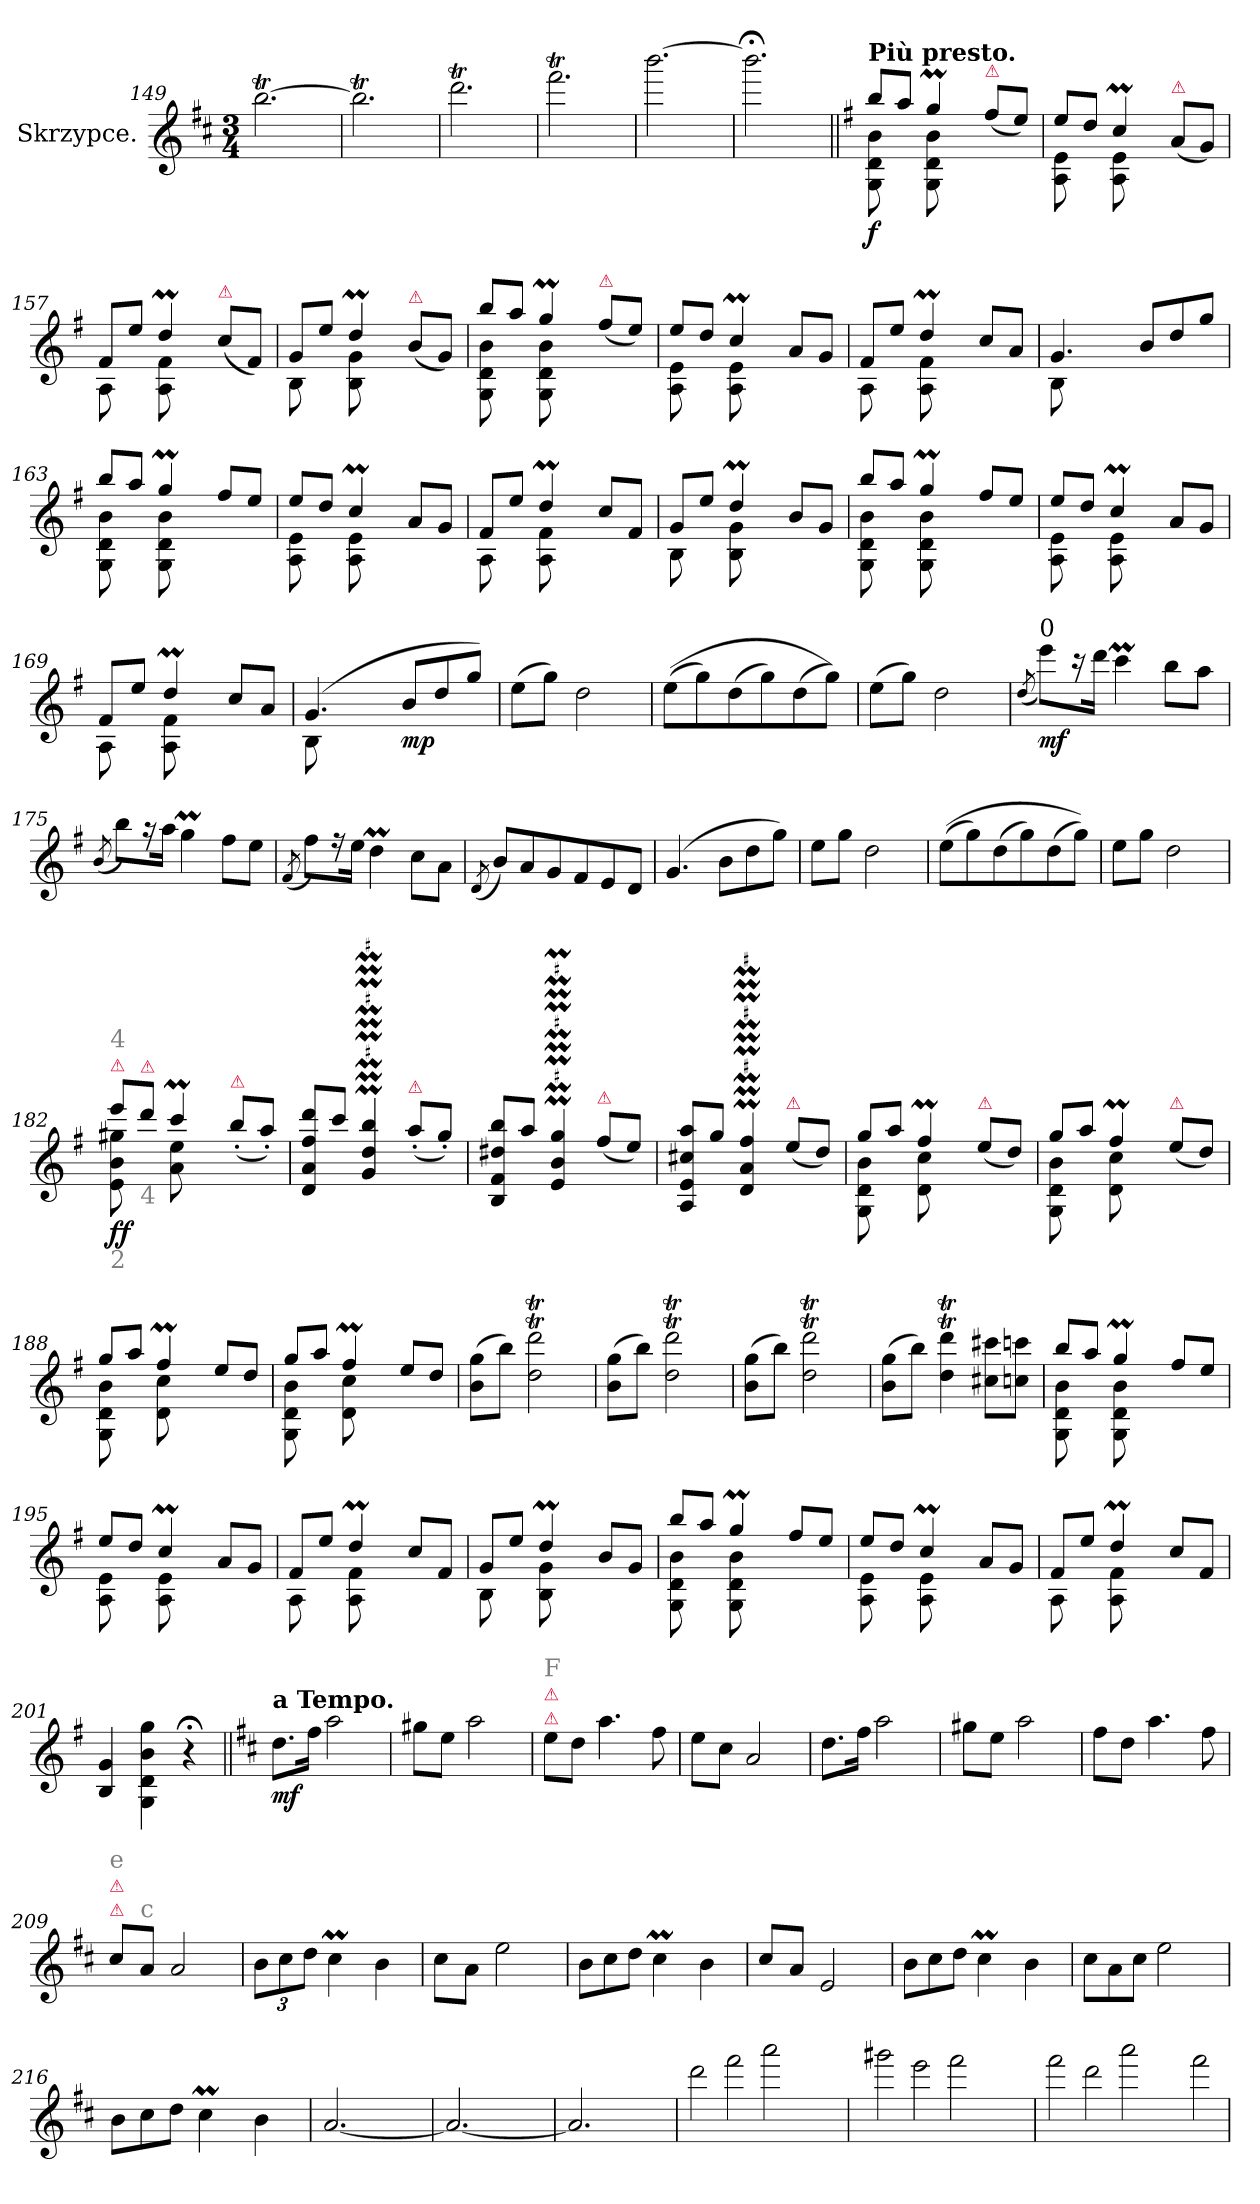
**kern	**dynam
*part1	*part1
*staff1	*staff1
*I"Skrzypce.	*
*clefG2	*
*k[f#c#]	*
*M3/4	*
=149	=149
[2.bbT\	.
=150	=150
2.bbT\]	.
=151	=151
2.dddT\	.
=152	=152
2.fff#t\	.
=153	=153
[2.bbb\	.
=154	=154
2.bbb;<\]	.
=155||	=155||
*k[f#]	*
*^	*
!LO:TX:a:B:t=Più presto.	!	!
8bb/L	8G\ 8d\ 8b\	f
8aa/J	8ryy	.
4ggM/	8G\ 8d\ 8b\	.
.	8ryy	.
!LO:TX:a:color=crimson:t=⚠	!	!
(8ff#/L	4ryy	.
8ee/J)	.	.
=156	=156	=156
8ee/L	8A\ 8e\	.
8dd/J	8ryy	.
4ccM/	8A\ 8e\	.
.	8ryy	.
!LO:TX:a:color=crimson:t=⚠	!	!
(8a/L	4ryy	.
8g/J)	.	.
=157	=157	=157
8f#/L	8A\	.
8ee/J	8ryy	.
4ddM/	8A\ 8f#\	.
.	8ryy	.
!LO:TX:a:color=crimson:t=⚠	!	!
(8cc/L	4ryy	.
8f#/J)	.	.
=158	=158	=158
8g/L	8B\	.
8ee/J	8ryy	.
4ddM/	8B\ 8g\	.
.	8ryy	.
!LO:TX:a:color=crimson:t=⚠	!	!
(8b/L	4ryy	.
8g/J)	.	.
=159	=159	=159
8bb/L	8G\ 8d\ 8b\	.
8aa/J	8ryy	.
4ggM/	8G\ 8d\ 8b\	.
.	8ryy	.
!LO:TX:a:color=crimson:t=⚠	!	!
(8ff#/L	4ryy	.
8ee/J)	.	.
=160	=160	=160
8ee/L	8A\ 8e\	.
8dd/J	8ryy	.
4ccM/	8A\ 8e\	.
.	8ryy	.
8a/L	4ryy	.
8g/J	.	.
=161	=161	=161
8f#/L	8A\	.
8ee/J	8ryy	.
4ddM/	8A\ 8f#\	.
.	8ryy	.
8cc/L	4ryy	.
8a/J	.	.
=162	=162	=162
4.g/	8B\	.
.	8ryy	.
.	2ryy	.
8b/L	.	.
8dd/	.	.
8gg/J	.	.
=163	=163	=163
8bb/L	8G\ 8d\ 8b\	.
8aa/J	8ryy	.
4ggM/	8G\ 8d\ 8b\	.
.	8ryy	.
8ff#/L	4ryy	.
8ee/J	.	.
=164	=164	=164
8ee/L	8A\ 8e\	.
8dd/J	8ryy	.
4ccM/	8A\ 8e\	.
.	8ryy	.
8a/L	4ryy	.
8g/J	.	.
=165	=165	=165
8f#/L	8A\	.
8ee/J	8ryy	.
4ddM/	8A\ 8f#\	.
.	8ryy	.
8cc/L	4ryy	.
8f#/J	.	.
=166	=166	=166
8g/L	8B\	.
8ee/J	8ryy	.
4ddM/	8B\ 8g\	.
.	8ryy	.
8b/L	4ryy	.
8g/J	.	.
=167	=167	=167
8bb/L	8G\ 8d\ 8b\	.
8aa/J	8ryy	.
4ggM/	8G\ 8d\ 8b\	.
.	8ryy	.
8ff#/L	4ryy	.
8ee/J	.	.
=168	=168	=168
8ee/L	8A\ 8e\	.
8dd/J	8ryy	.
4ccM/	8A\ 8e\	.
.	8ryy	.
8a/L	4ryy	.
8g/J	.	.
=169	=169	=169
8f#/L	8A\	.
8ee/J	8ryy	.
4ddM/	8A\ 8f#\	.
.	8ryy	.
8cc/L	4ryy	.
8a/J	.	.
=170	=170	=170
(4.g/	8B\	.
.	8ryy	.
.	4ryy	.
8b/L	.	mp
8dd/	4ryy	.
8gg/J)	.	.
*v	*v	*
=171	=171
(8ee\L	.
8gg\J)	.
2dd\	.
=172	=172
((8ee\L	.
8gg\)	.
(8dd\	.
8gg\)	.
(8dd\	.
8gg\J))	.
=173	=173
(8ee\L	.
8gg\J)	.
2dd\	.
=174	=174
(>8qdd/	.
!LO:TX:a:t=0	!
8eee\L)	mf
16r	.
16ddd\Jk	.
4cccM\	.
8bb\L	.
8aa\J	.
=175	=175
(>8qb/	.
8bb\L)	.
16r	.
16aa\Jk	.
4ggM\	.
8ff#\L	.
8ee\J	.
=176	=176
(>8qf#/	.
8ff#\L)	.
16r	.
16ee\Jk	.
4ddM\	.
8cc\L	.
8a\J	.
=177	=177
(8qd/	.
8b/L)	.
8a/	.
8g/	.
8f#/	.
8e/	.
8d/J	.
=178	=178
(4.g/	.
8b\L	.
8dd\	.
8gg\J)	.
=179	=179
8ee\L	.
8gg\J	.
2dd\	.
=180	=180
((8ee\L	.
8gg\)	.
(8dd\	.
8gg\)	.
(8dd\	.
8gg\J))	.
=181	=181
8ee\L	.
8gg\J	.
2dd\	.
=182	=182
*^	*
!LO:TX:b:color=grey:t=2	!	!
!LO:TX:a:color=crimson:t=⚠	!	!
!LO:TX:a:color=grey:t=4	!	!
8eee/L	8e\ 8b\ 8gg#X\	ff
!LO:TX:a:color=crimson:t=⚠	!	!
!LO:TX:b:color=grey:t=4	!	!
8ddd/J	8ryy	.
4cccM/	8a\ 8ee\	.
.	8ryy	.
!LO:TX:a:color=crimson:t=⚠	!	!
(8bb'/L	4ryy	.
8aa'/J)	.	.
*v	*v	*
=183	=183
8d/ 8a/ 8ff#/ 8ddd/L	.
8ccc/J	.
4gM/ 4ddM/ 4bbM/	.
!LO:TX:a:color=crimson:t=⚠	!
(8aa'/L	.
8gg'/J)	.
=184	=184
8B/ 8f#/ 8dd#X/ 8bb/L	.
8aa/J	.
4eM/ 4bM/ 4ggM/	.
!LO:TX:a:color=crimson:t=⚠	!
(8ff#/L	.
8ee/J)	.
=185	=185
8A/ 8e/ 8cc#X/ 8aa/L	.
8gg/J	.
4dM/ 4aM/ 4ff#M/	.
!LO:TX:a:color=crimson:t=⚠	!
(8ee/L	.
8dd/J)	.
=186	=186
*^	*
8gg/L	8G\ 8d\ 8b\	.
8aa/J	8ryy	.
4ff#m/	8d\ 8cc\	.
.	8ryy	.
!LO:TX:a:color=crimson:t=⚠	!	!
(8ee/L	4ryy	.
8dd/J)	.	.
=187	=187	=187
8gg/L	8G\ 8d\ 8b\	.
8aa/J	8ryy	.
4ff#m/	8d\ 8cc\	.
.	8ryy	.
!LO:TX:a:color=crimson:t=⚠	!	!
(8ee/L	4ryy	.
8dd/J)	.	.
=188	=188	=188
8gg/L	8G\ 8d\ 8b\	.
8aa/J	8ryy	.
4ff#m/	8d\ 8cc\	.
.	8ryy	.
8ee/L	4ryy	.
8dd/J	.	.
=189	=189	=189
8gg/L	8G\ 8d\ 8b\	.
8aa/J	8ryy	.
4ff#m/	8d\ 8cc\	.
.	8ryy	.
8ee/L	4ryy	.
8dd/J	.	.
*v	*v	*
=190	=190
(8b\ 8gg\L	.
8bb\J)	.
2ddT\ 2dddT\	.
=191	=191
(8b\ 8gg\L	.
8bb\J)	.
2ddT\ 2dddT\	.
=192	=192
(8b\ 8gg\L	.
8bb\J)	.
2ddT\ 2dddT\	.
=193	=193
(8b\ 8gg\L	.
8bb\J)	.
4ddT\ 4dddT\	.
8cc#X\ 8ccc#X\L	.
8ccn\ 8cccn\J	.
=194	=194
*^	*
8bb/L	8G\ 8d\ 8b\	.
8aa/J	8ryy	.
4ggM/	8G\ 8d\ 8b\	.
.	8ryy	.
8ff#/L	4ryy	.
8ee/J	.	.
=195	=195	=195
8ee/L	8A\ 8e\	.
8dd/J	8ryy	.
4ccM/	8A\ 8e\	.
.	8ryy	.
8a/L	4ryy	.
8g/J	.	.
=196	=196	=196
8f#/L	8A\	.
8ee/J	8ryy	.
4ddM/	8A\ 8f#\	.
.	8ryy	.
8cc/L	4ryy	.
8f#/J	.	.
=197	=197	=197
8g/L	8B\	.
8ee/J	8ryy	.
4ddM/	8B\ 8g\	.
.	8ryy	.
8b/L	4ryy	.
8g/J	.	.
=198	=198	=198
8bb/L	8G\ 8d\ 8b\	.
8aa/J	8ryy	.
4ggM/	8G\ 8d\ 8b\	.
.	8ryy	.
8ff#/L	4ryy	.
8ee/J	.	.
=199	=199	=199
8ee/L	8A\ 8e\	.
8dd/J	8ryy	.
4ccM/	8A\ 8e\	.
.	8ryy	.
8a/L	4ryy	.
8g/J	.	.
=200	=200	=200
8f#/L	8A\	.
8ee/J	8ryy	.
4ddM/	8A\ 8f#\	.
.	8ryy	.
8cc/L	4ryy	.
8f#/J	.	.
*v	*v	*
=201	=201
4B/ 4g/	.
4G\ 4d\ 4b\ 4gg\	.
4r;<	.
=202||	=202||
*k[f#c#]	*
!LO:TX:a:B:t=a Tempo.	!
8.dd\L	mf
16ff#\Jk	.
2aa\	.
=203	=203
8gg#X\L	.
8ee\J	.
2aa\	.
=204	=204
!LO:TX:a:color=crimson:t=⚠	!
!LO:TX:a:color=crimson:t=⚠	!
!LO:TX:a:color=grey:t=F	!
8ee\L	.
8dd\J	.
4.aa\	.
8ff#\	.
=205	=205
8ee\L	.
8cc#\J	.
2a/	.
=206	=206
8.dd\L	.
16ff#\Jk	.
2aa\	.
=207	=207
8gg#X\L	.
8ee\J	.
2aa\	.
=208	=208
8ff#\L	.
8dd\J	.
4.aa\	.
8ff#\	.
=209	=209
!LO:TX:a:color=crimson:t=⚠	!
!LO:TX:a:color=crimson:t=⚠	!
!LO:TX:a:color=grey:t=e	!
8cc#/L	.
!LO:TX:a:color=grey:t=c	!
8a/J	.
2a/	.
=210	=210
12b\L	.
12cc#\	.
12dd\J	.
4cc#m\	.
4b\	.
=211	=211
8cc#\L	.
8a\J	.
2ee\	.
=212	=212
*Xtuplet	*
12b\L	.
12cc#\	.
12dd\J	.
4cc#m\	.
4b\	.
=213	=213
8cc#/L	.
8a/J	.
2e/	.
=214	=214
12b\L	.
12cc#\	.
12dd\J	.
4cc#m\	.
4b\	.
=215	=215
12cc#\L	.
12a\	.
12cc#\J	.
2ee\	.
=216	=216
12b\L	.
12cc#\	.
12dd\J	.
4cc#m\	.
4b\	.
=217	=217
[2.a/	.
=218	=218
2.a/_	.
=219	=219
2.a/]	.
=220	=220
!LO:N:vis=2	!
8ddd\	.
!LO:N:vis=2	!
8fff#\	.
2aaa\	.
=221	=221
!LO:N:vis=2	!
8ggg#\	.
!LO:N:vis=2	!
8eee\	.
2fff#\	.
=222	=222
!LO:N:vis=2	!
8fff#\	.
!LO:N:vis=2	!
8ddd\	.
!LO:N:vis=2	!
4.aaa\	.
!LO:N:vis=2	!
8fff#\	.
=	=
*-	*-
